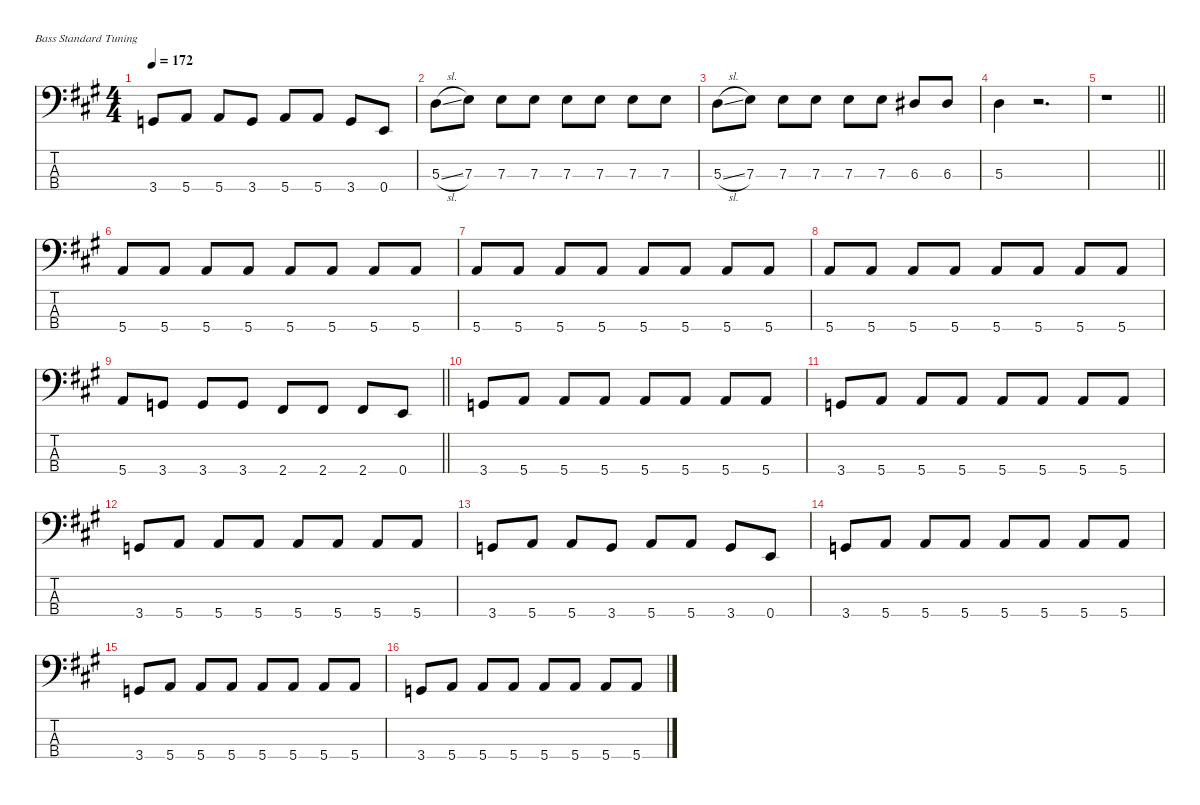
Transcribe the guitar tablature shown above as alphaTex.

\defaultSystemsLayout 4
\hideDynamics
\bracketExtendMode nobrackets
\singleTrackTrackNamePolicy hidden
\multiTrackTrackNamePolicy hidden
\firstSystemTrackNameMode fullname
\firstSystemTrackNameOrientation horizontal
\otherSystemsTrackNameOrientation horizontal
\track ("Bass" "el.bs.") {instrument electricbasspick}
\staff {score tabs}
\tuning (G2 D2 A1 E1)
\ts (4 4)
\tempo 172
\clef f4
\ks a
3.4{acc forcenatural}.8{dy f beam Up} 5.4{acc forcenatural}.8{beam Up} 5.4{acc forcenatural}.8{beam Up} 3.4{acc forcenatural}.8{beam Up} 5.4{acc forcenatural}.8{beam Up} 5.4{acc forcenatural}.8{beam Up} 3.4{acc forcenatural}.8{beam Up} 0.4{acc forcenatural}.8{beam Up} |
5.3{sl acc forcenatural}.8{beam Down} 7.3{acc forcenatural}.8{beam Down} 7.3{acc forcenatural}.8{beam Down} 7.3{acc forcenatural}.8{beam Down} 7.3{acc forcenatural}.8{beam Down} 7.3{acc forcenatural}.8{beam Down} 7.3{acc forcenatural}.8{beam Down} 7.3{acc forcenatural}.8{beam Down} |
5.3{sl acc forcenatural}.8{beam Down} 7.3{acc forcenatural}.8{beam Down} 7.3{acc forcenatural}.8{beam Down} 7.3{acc forcenatural}.8{beam Down} 7.3{acc forcenatural}.8{beam Down} 7.3{acc forcenatural}.8{beam Down} 6.3{acc #}.8{beam Up} 6.3{acc #}.8{beam Up} |
5.3{acc forcenatural}.4{beam Down} r.2{d beam Down} |
\barLineRight lightlight
r.1{beam Down} |
5.4{acc forcenatural}.8{beam Up} 5.4{acc forcenatural}.8{beam Up} 5.4{acc forcenatural}.8{beam Up} 5.4{acc forcenatural}.8{beam Up} 5.4{acc forcenatural}.8{beam Up} 5.4{acc forcenatural}.8{beam Up} 5.4{acc forcenatural}.8{beam Up} 5.4{acc forcenatural}.8{beam Up} |
5.4{acc forcenatural}.8{beam Up} 5.4{acc forcenatural}.8{beam Up} 5.4{acc forcenatural}.8{beam Up} 5.4{acc forcenatural}.8{beam Up} 5.4{acc forcenatural}.8{beam Up} 5.4{acc forcenatural}.8{beam Up} 5.4{acc forcenatural}.8{beam Up} 5.4{acc forcenatural}.8{beam Up} |
5.4{acc forcenatural}.8{beam Up} 5.4{acc forcenatural}.8{beam Up} 5.4{acc forcenatural}.8{beam Up} 5.4{acc forcenatural}.8{beam Up} 5.4{acc forcenatural}.8{beam Up} 5.4{acc forcenatural}.8{beam Up} 5.4{acc forcenatural}.8{beam Up} 5.4{acc forcenatural}.8{beam Up} |
\barLineRight lightlight
5.4{acc forcenatural}.8{beam Up} 3.4{acc forcenatural}.8{beam Up} 3.4{acc forcenatural}.8{beam Up} 3.4{acc forcenatural}.8{beam Up} 2.4{acc #}.8{beam Up} 2.4{acc #}.8{beam Up} 2.4{acc #}.8{beam Up} 0.4{acc forcenatural}.8{beam Up} |
3.4{acc forcenatural}.8{beam Up} 5.4{acc forcenatural}.8{beam Up} 5.4{acc forcenatural}.8{beam Up} 5.4{acc forcenatural}.8{beam Up} 5.4{acc forcenatural}.8{beam Up} 5.4{acc forcenatural}.8{beam Up} 5.4{acc forcenatural}.8{beam Up} 5.4{acc forcenatural}.8{beam Up} |
3.4{acc forcenatural}.8{beam Up} 5.4{acc forcenatural}.8{beam Up} 5.4{acc forcenatural}.8{beam Up} 5.4{acc forcenatural}.8{beam Up} 5.4{acc forcenatural}.8{beam Up} 5.4{acc forcenatural}.8{beam Up} 5.4{acc forcenatural}.8{beam Up} 5.4{acc forcenatural}.8{beam Up} |
3.4{acc forcenatural}.8{beam Up} 5.4{acc forcenatural}.8{beam Up} 5.4{acc forcenatural}.8{beam Up} 5.4{acc forcenatural}.8{beam Up} 5.4{acc forcenatural}.8{beam Up} 5.4{acc forcenatural}.8{beam Up} 5.4{acc forcenatural}.8{beam Up} 5.4{acc forcenatural}.8{beam Up} |
3.4{acc forcenatural}.8{beam Up} 5.4{acc forcenatural}.8{beam Up} 5.4{acc forcenatural}.8{beam Up} 3.4{acc forcenatural}.8{beam Up} 5.4{acc forcenatural}.8{beam Up} 5.4{acc forcenatural}.8{beam Up} 3.4{acc forcenatural}.8{beam Up} 0.4{acc forcenatural}.8{beam Up} |
3.4{acc forcenatural}.8{beam Up} 5.4{acc forcenatural}.8{beam Up} 5.4{acc forcenatural}.8{beam Up} 5.4{acc forcenatural}.8{beam Up} 5.4{acc forcenatural}.8{beam Up} 5.4{acc forcenatural}.8{beam Up} 5.4{acc forcenatural}.8{beam Up} 5.4{acc forcenatural}.8{beam Up} |
3.4{acc forcenatural}.8{beam Up} 5.4{acc forcenatural}.8{beam Up} 5.4{acc forcenatural}.8{beam Up} 5.4{acc forcenatural}.8{beam Up} 5.4{acc forcenatural}.8{beam Up} 5.4{acc forcenatural}.8{beam Up} 5.4{acc forcenatural}.8{beam Up} 5.4{acc forcenatural}.8{beam Up} |
3.4{acc forcenatural}.8{beam Up} 5.4{acc forcenatural}.8{beam Up} 5.4{acc forcenatural}.8{beam Up} 5.4{acc forcenatural}.8{beam Up} 5.4{acc forcenatural}.8{beam Up} 5.4{acc forcenatural}.8{beam Up} 5.4{acc forcenatural}.8{beam Up} 5.4{acc forcenatural}.8{beam Up}
